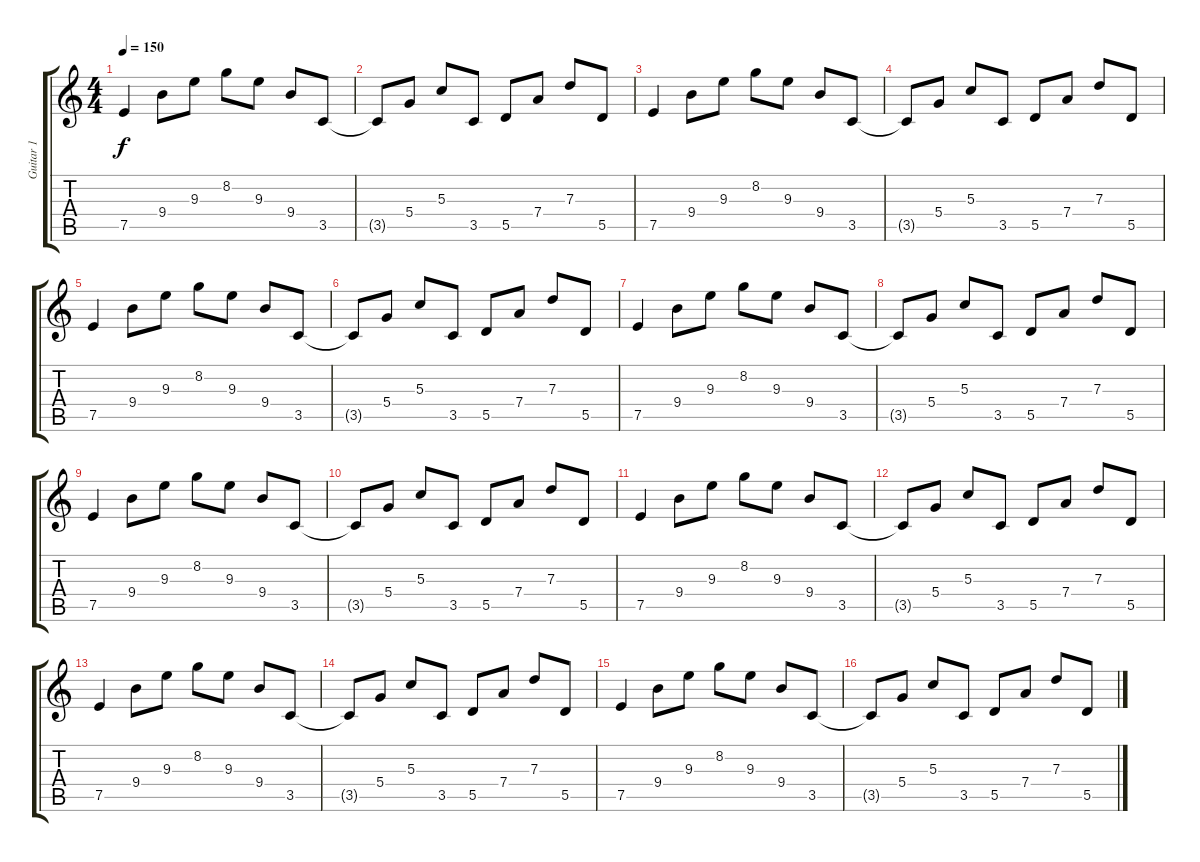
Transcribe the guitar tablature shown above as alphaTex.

\track ("Guitar 1" "Guitar 1") {instrument electricguitarclean}
\staff {score tabs}
\tuning (E4 B3 G3 D3 A2 E2) {hide}
\ts (4 4)
\tempo 150
\clef g2
\ks c
7.5.4{dy f instrument electricguitarclean} 9.4.8 9.3.8 8.2.8 9.3.8 9.4.8 3.5.8 |
3.5{t}.8 5.4.8 5.3.8 3.5.8 5.5.8 7.4.8 7.3.8 5.5.8 |
7.5.4 9.4.8 9.3.8 8.2.8 9.3.8 9.4.8 3.5.8 |
3.5{t}.8 5.4.8 5.3.8 3.5.8 5.5.8 7.4.8 7.3.8 5.5.8 |
7.5.4 9.4.8 9.3.8 8.2.8 9.3.8 9.4.8 3.5.8 |
3.5{t}.8 5.4.8 5.3.8 3.5.8 5.5.8 7.4.8 7.3.8 5.5.8 |
7.5.4 9.4.8 9.3.8 8.2.8 9.3.8 9.4.8 3.5.8 |
3.5{t}.8 5.4.8 5.3.8 3.5.8 5.5.8 7.4.8 7.3.8 5.5.8 |
7.5.4 9.4.8 9.3.8 8.2.8 9.3.8 9.4.8 3.5.8 |
3.5{t}.8 5.4.8 5.3.8 3.5.8 5.5.8 7.4.8 7.3.8 5.5.8 |
7.5.4 9.4.8 9.3.8 8.2.8 9.3.8 9.4.8 3.5.8 |
3.5{t}.8 5.4.8 5.3.8 3.5.8 5.5.8 7.4.8 7.3.8 5.5.8 |
7.5.4 9.4.8 9.3.8 8.2.8 9.3.8 9.4.8 3.5.8 |
3.5{t}.8 5.4.8 5.3.8 3.5.8 5.5.8 7.4.8 7.3.8 5.5.8 |
7.5.4 9.4.8 9.3.8 8.2.8 9.3.8 9.4.8 3.5.8 |
3.5{t}.8 5.4.8 5.3.8 3.5.8 5.5.8 7.4.8 7.3.8 5.5.8
